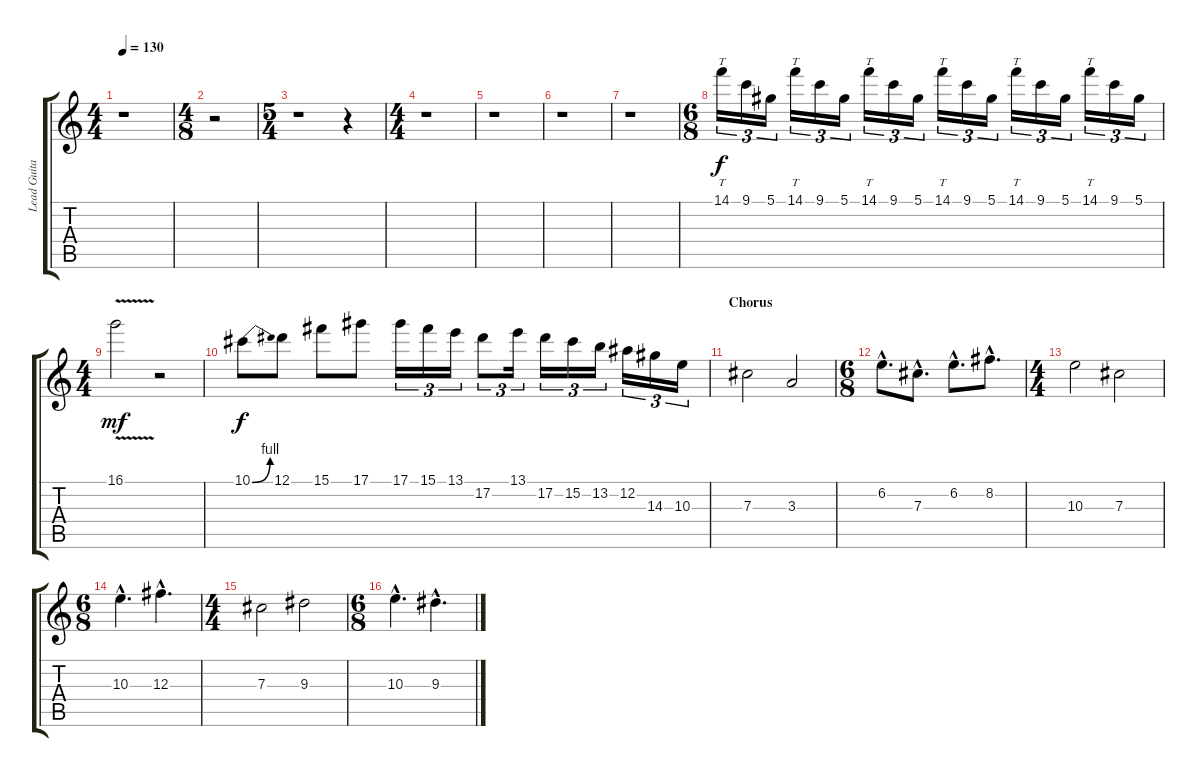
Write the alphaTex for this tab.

\track ("Lead Guitar I" "Lead Guita") {instrument overdrivenguitar}
\staff {score tabs}
\tuning (Eb4 Bb3 Gb3 Db3 Ab2 Eb2) {hide}
\ts (4 4)
\tempo 130
\clef g2
\ks c
r.1{dy mf} |
\ts (4 8)
r.2 |
\ts (5 4)
r.1 r.4 |
\ts (4 4)
r.1 |
r.1 |
r.1 |
r.1 |
\ts (6 8)
14.1.16{tt tu (3 2) dy f} 9.1.16{tu (3 2)} 5.1.16{tu (3 2)} 14.1.16{tt tu (3 2)} 9.1.16{tu (3 2)} 5.1.16{tu (3 2)} 14.1.16{tt tu (3 2)} 9.1.16{tu (3 2)} 5.1.16{tu (3 2)} 14.1.16{tt tu (3 2)} 9.1.16{tu (3 2)} 5.1.16{tu (3 2)} 14.1.16{tt tu (3 2)} 9.1.16{tu (3 2)} 5.1.16{tu (3 2)} 14.1.16{tt tu (3 2)} 9.1.16{tu (3 2)} 5.1.16{tu (3 2)} |
\ts (4 4)
16.1{v}.2{dy mf} r.2 |
10.1{be (bend 0 0 60 4)}.8{dy f} 12.1.8 15.1.8 17.1.8 17.1.16{tu (3 2)} 15.1.16{tu (3 2)} 13.1.16{tu (3 2)} 17.2.8{tu (3 2)} 13.1.16{tu (3 2)} 17.2.16{tu (3 2)} 15.2.16{tu (3 2)} 13.2.16{tu (3 2)} 12.2.16{tu (3 2)} 14.3.16{tu (3 2)} 10.3.16{tu (3 2)} |
\section ("" "Chorus")
7.3.2 3.3.2 |
\ts (6 8)
6.2{hac}.8{d} 7.3{hac}.8{d} 6.2{hac}.8{d} 8.2{hac}.8{d} |
\ts (4 4)
10.3.2 7.3.2 |
\ts (6 8)
10.3{hac}.4{d} 12.3{hac}.4{d} |
\ts (4 4)
7.3.2 9.3.2 |
\ts (6 8)
10.3{hac}.4{d} 9.3{hac}.4{d}
